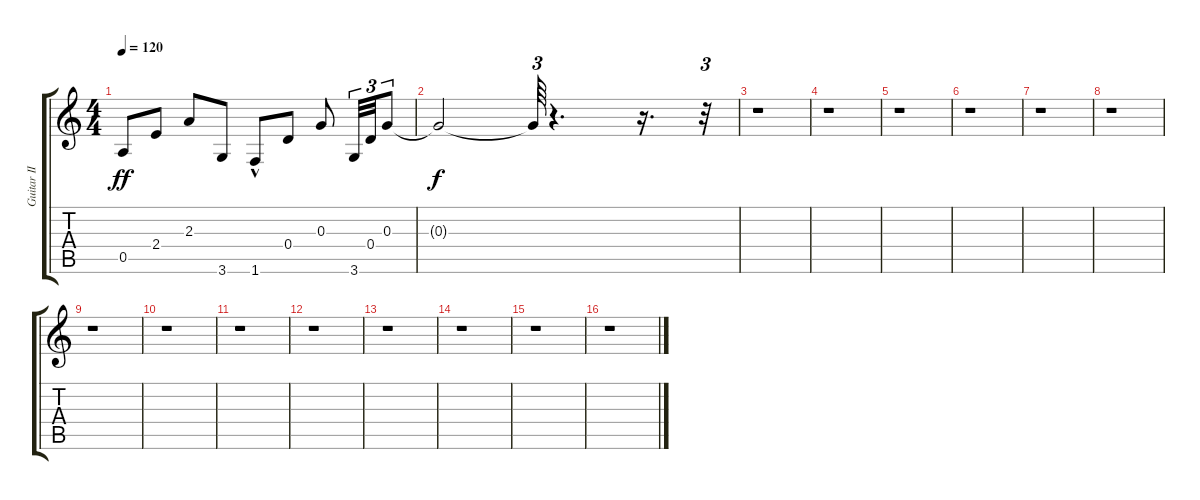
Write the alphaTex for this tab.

\track ("Guitar II" "Guitar II") {instrument acousticguitarsteel}
\staff {score tabs}
\tuning (E4 B3 G3 D3 A2 E2) {hide}
\ts (4 4)
\tempo 120
\clef g2
\ks c
0.5.8{dy ff} 2.4.8 2.3.8 3.6.8 1.6{hac}.8 0.4.8 0.3.8 3.6.32{tu (3 2)} 0.4.32{tu (3 2)} 0.3.8{tu (3 2)} |
0.3{t}.2{dy f} 0.3{t}.64{tu (3 2)} r.4{d} r.16{d} r.32{tu (3 2)} |
r.1 |
r.1 |
r.1 |
r.1 |
r.1 |
r.1 |
r.1 |
r.1 |
r.1 |
r.1 |
r.1 |
r.1 |
r.1 |
r.1
